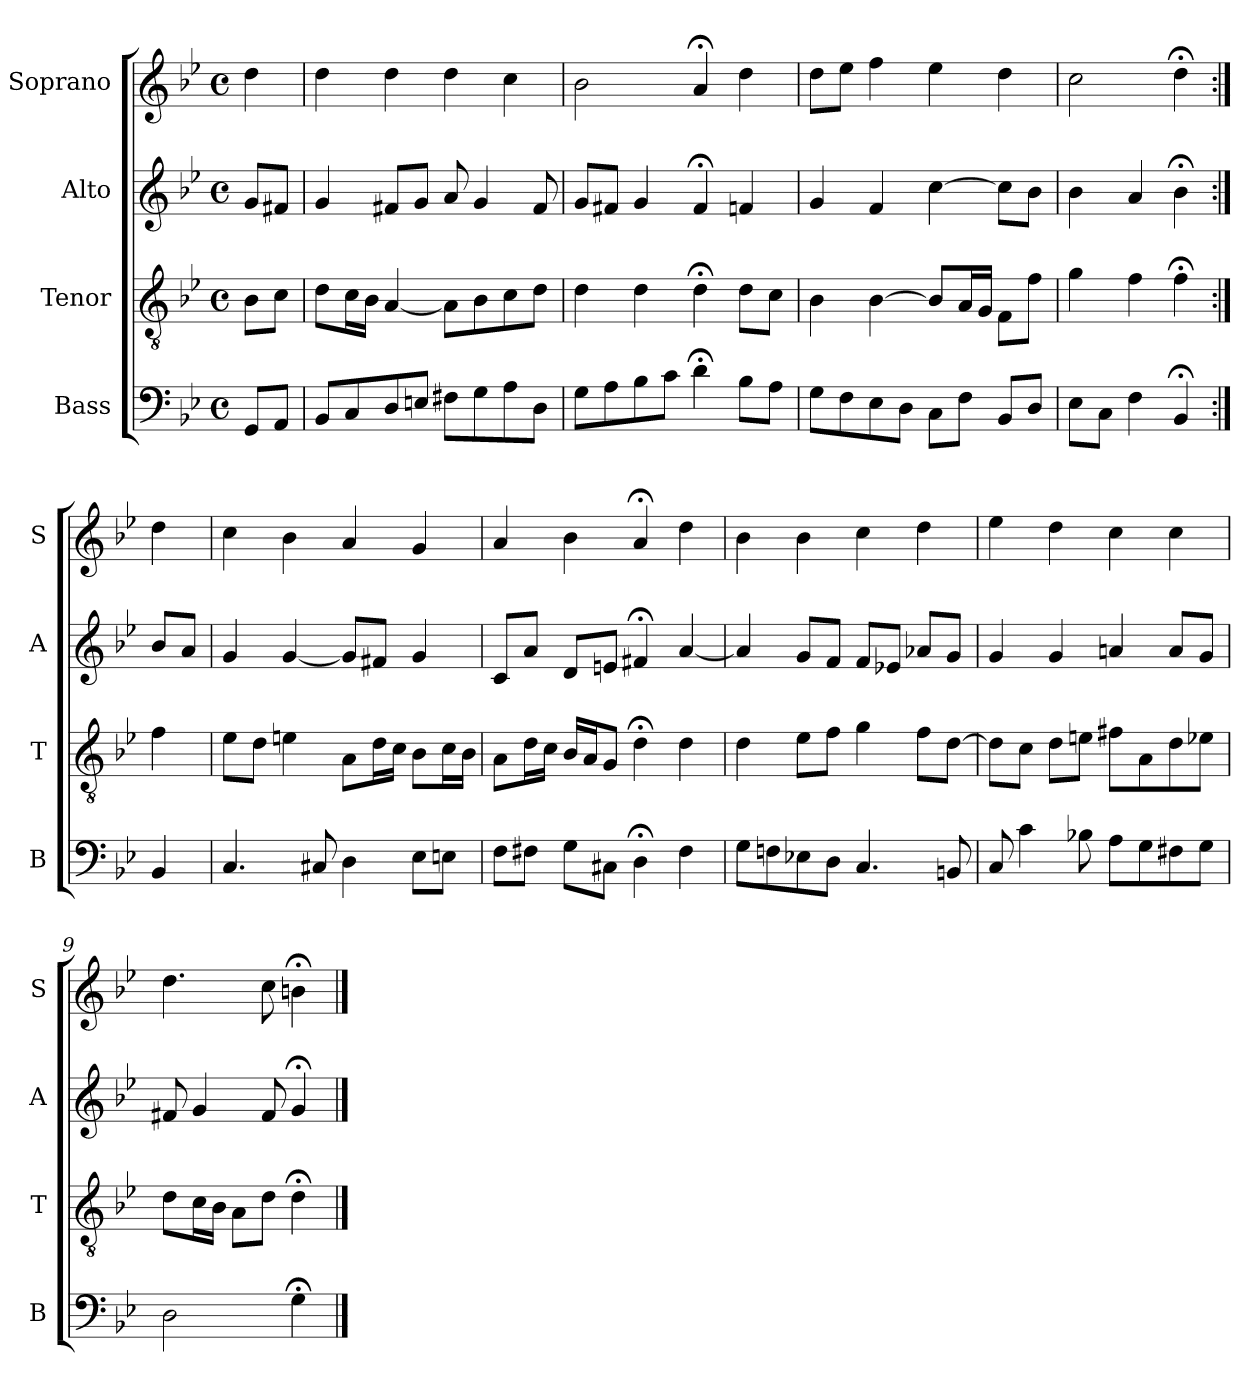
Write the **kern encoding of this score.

**kern	**kern	**kern	**kern
*part4	*part3	*part2	*part1
*staff4	*staff3	*staff2	*staff1
*I"Bass	*I"Tenor	*I"Alto	*I"Soprano
*I'B	*I'T	*I'A	*I'S
*clefF4	*clefGv2	*clefG2	*clefG2
*k[b-e-]	*k[b-e-]	*k[b-e-]	*k[b-e-]
*g:	*g:	*g:	*g:
*M4/4	*M4/4	*M4/4	*M4/4
*met(c)	*met(c)	*met(c)	*met(c)
*MM100	*MM100	*MM100	*MM100
=	=	=	=
8GGL	8B-L	8gL	4dd
8AAJ	8cJ	8f#XJ	.
=1	=1	=1	=1
8BB-L	8dL	4g	4dd
8C	16cL	.	.
.	16B-JJ	.	.
8D	[4A	8f#XL	4dd
8EnJ	.	8gJ	.
8F#XL	8AL]	8a	4dd
8G	8B-	4g	.
8A	8c	.	4cc
8DJ	8dJ	8f#	.
=2	=2	=2	=2
8GL	4d	8gL	2b-
8A	.	8f#XJ	.
8B-	4d	4g	.
8cJ	.	.	.
4d;<	4d;<	4f#;<	4a;<
8B-L	8dL	4fn	4dd
8AJ	8cJ	.	.
=3	=3	=3	=3
8GL	4B-	4g	8ddL
8F	.	.	8ee-J
8E-	[4B-	4f	4ff
8DJ	.	.	.
8CL	8B-L]	[4cc	4ee-
8FJ	16AL	.	.
.	16GJJ	.	.
8BB-L	8FL	8ccL]	4dd
8DJ	8fJ	8b-J	.
=4	=4	=4	=4
8E-L	4g	4b-	2cc
8CJ	.	.	.
4F	4f	4a	.
4BB-;<	4f;<	4b-;<	4dd;<
=:|!	=:|!	=:|!	=:|!
4BB-	4f	8b-L	4dd
.	.	8aJ	.
=5	=5	=5	=5
4.C	8e-L	4g	4cc
.	8dJ	.	.
.	4en	[4g	4b-
8C#X	.	.	.
4D	8AL	8gL]	4a
.	16dL	8f#XJ	.
.	16cJJ	.	.
8E-L	8B-L	4g	4g
8EnJ	16cL	.	.
.	16B-JJ	.	.
=6	=6	=6	=6
8FL	8AL	8cL	4a
8F#XJ	16dL	8aJ	.
.	16cJJ	.	.
8GL	16B-LL	8dL	4b-
.	16AJ	.	.
8C#XJ	8GJ	8enJ	.
4D;<	4d;<	4f#X;<	4a;<
4F#	4d	[4a	4dd
=7	=7	=7	=7
8GL	4d	4a]	4b-
8Fn	.	.	.
8E-X	8e-L	8gL	4b-
8DJ	8fJ	8fJ	.
4.C	4g	8fL	4cc
.	.	8e-XJ	.
.	8fL	8a-XL	4dd
8BBn	[8dJ	8gJ	.
=8	=8	=8	=8
8C	8dL]	4g	4ee-
4c	8cJ	.	.
.	8dL	4g	4dd
8B-X	8enJ	.	.
8AL	8f#XL	4an	4cc
8G	8A	.	.
8F#X	8d	8aL	4cc
8GJ	8e-XJ	8gJ	.
=9	=9	=9	=9
2D	8dL	8f#X	4.ddi
.	16cL	4gi	.
.	16B-JJ	.	.
.	8AL	.	.
.	8dJ	8f#i	8cci
4G;<	4d;<	4g;<	4bn;<
==	==	==	==
*-	*-	*-	*-
